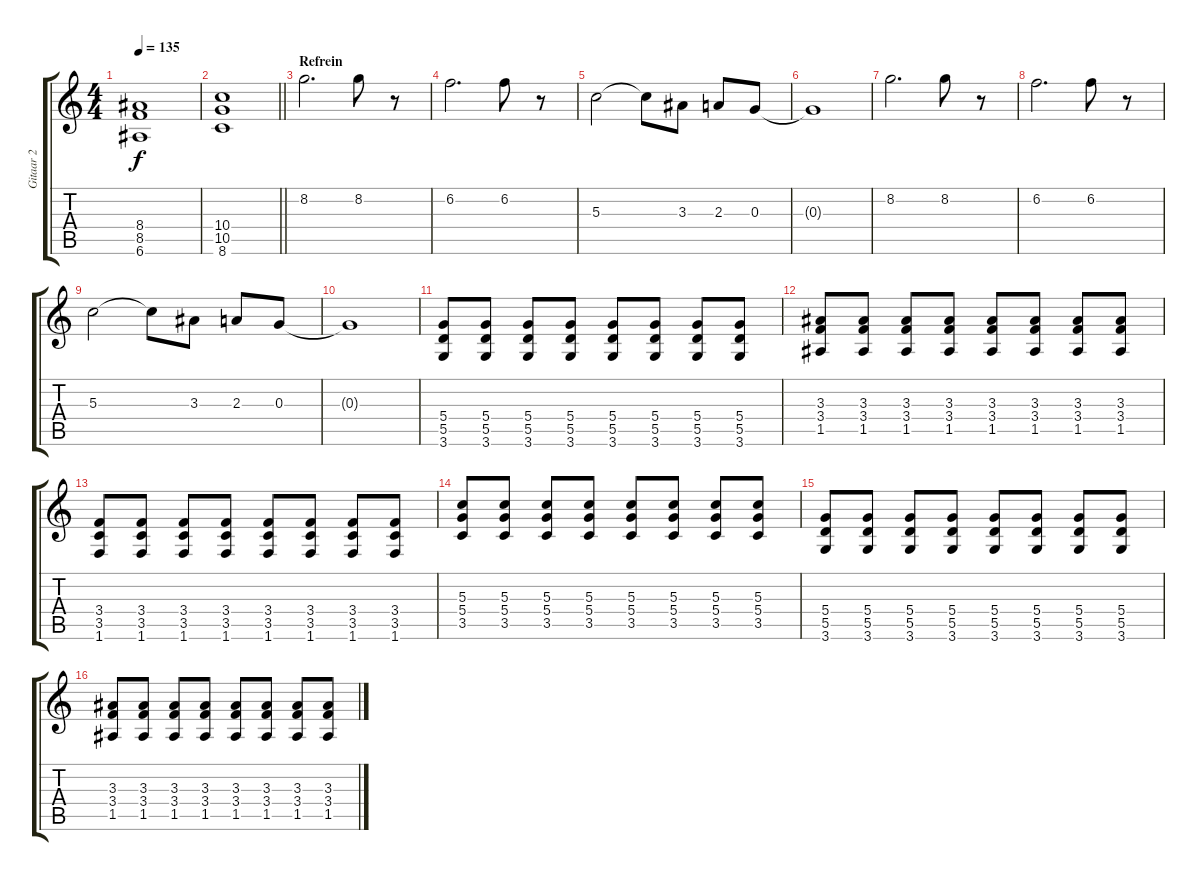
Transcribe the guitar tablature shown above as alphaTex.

\track ("Gitaar 2" "Gitaar 2") {instrument overdrivenguitar}
\staff {score tabs}
\tuning (E4 B3 G3 D3 A2 E2) {hide}
\ts (4 4)
\tempo 135
\clef g2
\ks c
(8.4 8.5 6.6).1{dy f} |
\barLineRight lightlight
(10.4 10.5 8.6).1 |
\section ("" "Refrein")
8.2.2{d} 8.2.8 r.8 |
6.2.2{d} 6.2.8 r.8 |
5.3.2 5.3{t}.8 3.3.8 2.3.8 0.3.8 |
0.3{t}.1 |
8.2.2{d} 8.2.8 r.8 |
6.2.2{d} 6.2.8 r.8 |
5.3.2 5.3{t}.8 3.3.8 2.3.8 0.3.8 |
0.3{t}.1 |
(5.4 5.5 3.6).8 (5.4 5.5 3.6).8 (5.4 5.5 3.6).8 (5.4 5.5 3.6).8 (5.4 5.5 3.6).8 (5.4 5.5 3.6).8 (5.4 5.5 3.6).8 (5.4 5.5 3.6).8 |
(3.3 3.4 1.5).8 (3.3 3.4 1.5).8 (3.3 3.4 1.5).8 (3.3 3.4 1.5).8 (3.3 3.4 1.5).8 (3.3 3.4 1.5).8 (3.3 3.4 1.5).8 (3.3 3.4 1.5).8 |
(3.4 3.5 1.6).8 (3.4 3.5 1.6).8 (3.4 3.5 1.6).8 (3.4 3.5 1.6).8 (3.4 3.5 1.6).8 (3.4 3.5 1.6).8 (3.4 3.5 1.6).8 (3.4 3.5 1.6).8 |
(5.3 5.4 3.5).8 (5.3 5.4 3.5).8 (5.3 5.4 3.5).8 (5.3 5.4 3.5).8 (5.3 5.4 3.5).8 (5.3 5.4 3.5).8 (5.3 5.4 3.5).8 (5.3 5.4 3.5).8 |
(5.4 5.5 3.6).8 (5.4 5.5 3.6).8 (5.4 5.5 3.6).8 (5.4 5.5 3.6).8 (5.4 5.5 3.6).8 (5.4 5.5 3.6).8 (5.4 5.5 3.6).8 (5.4 5.5 3.6).8 |
(3.3 3.4 1.5).8 (3.3 3.4 1.5).8 (3.3 3.4 1.5).8 (3.3 3.4 1.5).8 (3.3 3.4 1.5).8 (3.3 3.4 1.5).8 (3.3 3.4 1.5).8 (3.3 3.4 1.5).8
